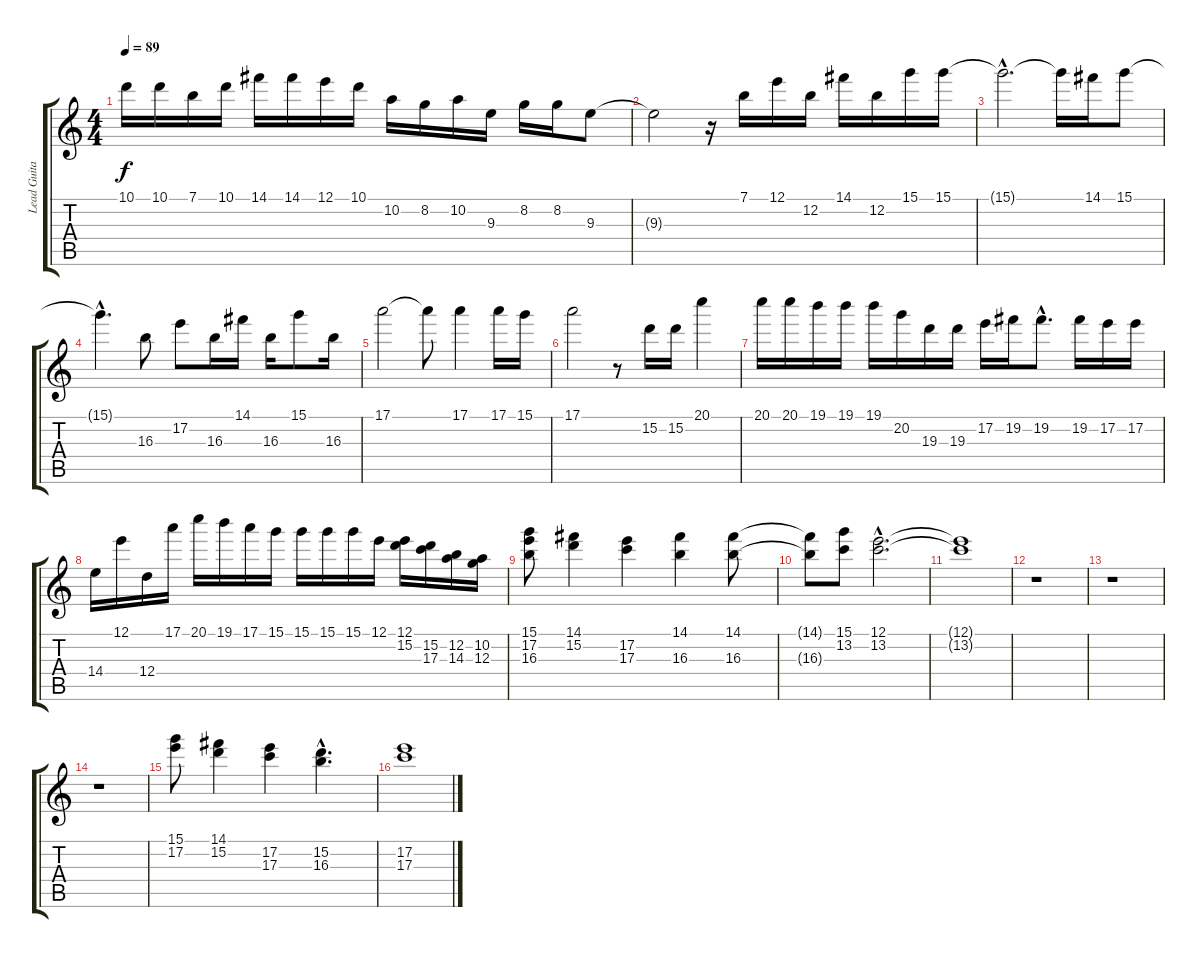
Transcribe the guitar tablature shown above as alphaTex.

\track ("Lead Guitar" "Lead Guita") {instrument distortionguitar}
\staff {score tabs}
\tuning (E4 B3 G3 D3 A2 E2) {hide}
\ts (4 4)
\tempo 89
\clef g2
\ks c
10.1.16{dy f} 10.1.16 7.1.16 10.1.16 14.1.16 14.1.16 12.1.16 10.1.16 10.2.16 8.2.16 10.2.16 9.3.16 8.2.16 8.2.16 9.3.8 |
9.3{t}.2 r.16 7.1.16 12.1.16 12.2.16 14.1.16 12.2.16 15.1.16 15.1.16 |
15.1{hac t}.2{d} 15.1{t}.16 14.1.16 15.1.8 |
15.1{hac t}.4{d} 16.3.8 17.2.8 16.3.16 14.1.16 16.3.16 15.1.8 16.3.16 |
17.1.2 17.1{t}.8 17.1.4 17.1.16 15.1.16 |
17.1.2 r.8 15.2.16 15.2.16 20.1.4 |
20.1.16 20.1.16 19.1.16 19.1.16 19.1.16 20.2.16 19.3.16 19.3.16 17.2.16 19.2.16 19.2{hac}.8{d} 19.2.16 17.2.16 17.2.16 |
14.4.16 12.1.16 12.4.16 17.1.16 20.1.16 19.1.16 17.1.16 15.1.16 15.1.16 15.1.16 15.1.16 12.1.16 (12.1 15.2).16 (15.2 17.3).16 (12.2 14.3).16 (10.2 12.3).16 |
(15.1 17.2 16.3).8 (14.1 15.2).4 (17.2 17.3).4 (14.1 16.3).4 (14.1 16.3).8 |
(14.1{t} 16.3{t}).8 (15.1 13.2).8 (12.1{hac} 13.2{hac}).2{d} |
(12.1{t} 13.2{t}).1 |
r.1 |
r.1 |
r.1 |
(15.1 17.2).8 (14.1 15.2).4 (17.2 17.3).4 (15.2{hac} 16.3{hac}).4{d} |
(17.2 17.3).1
